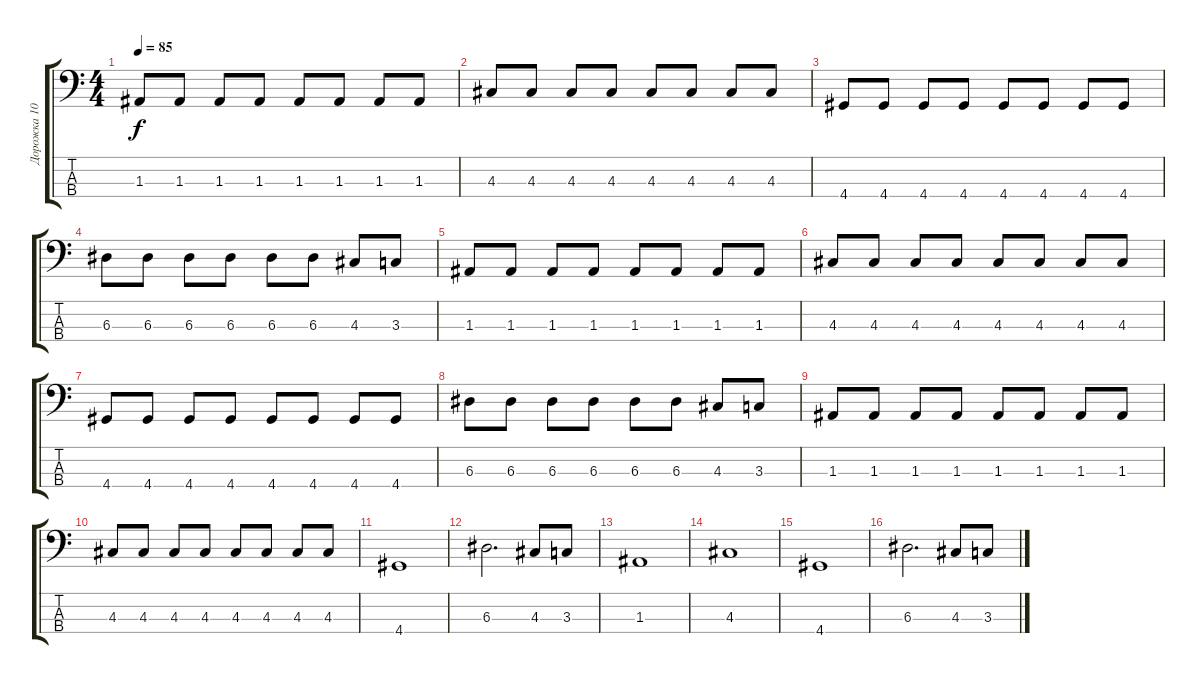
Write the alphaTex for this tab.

\track ("Дорожка 10" "Дорожка 10") {instrument electricbassfinger}
\staff {score tabs}
\tuning (G2 D2 A1 E1) {hide}
\ts (4 4)
\tempo 85
\clef f4
\ks c
1.3.8{dy f} 1.3.8 1.3.8 1.3.8 1.3.8 1.3.8 1.3.8 1.3.8 |
4.3.8 4.3.8 4.3.8 4.3.8 4.3.8 4.3.8 4.3.8 4.3.8 |
4.4.8 4.4.8 4.4.8 4.4.8 4.4.8 4.4.8 4.4.8 4.4.8 |
6.3.8 6.3.8 6.3.8 6.3.8 6.3.8 6.3.8 4.3.8 3.3.8 |
1.3.8 1.3.8 1.3.8 1.3.8 1.3.8 1.3.8 1.3.8 1.3.8 |
4.3.8 4.3.8 4.3.8 4.3.8 4.3.8 4.3.8 4.3.8 4.3.8 |
4.4.8 4.4.8 4.4.8 4.4.8 4.4.8 4.4.8 4.4.8 4.4.8 |
6.3.8 6.3.8 6.3.8 6.3.8 6.3.8 6.3.8 4.3.8 3.3.8 |
1.3.8 1.3.8 1.3.8 1.3.8 1.3.8 1.3.8 1.3.8 1.3.8 |
4.3.8 4.3.8 4.3.8 4.3.8 4.3.8 4.3.8 4.3.8 4.3.8 |
4.4.1 |
6.3.2{d} 4.3.8 3.3.8 |
1.3.1 |
4.3.1 |
4.4.1 |
6.3.2{d} 4.3.8 3.3.8
